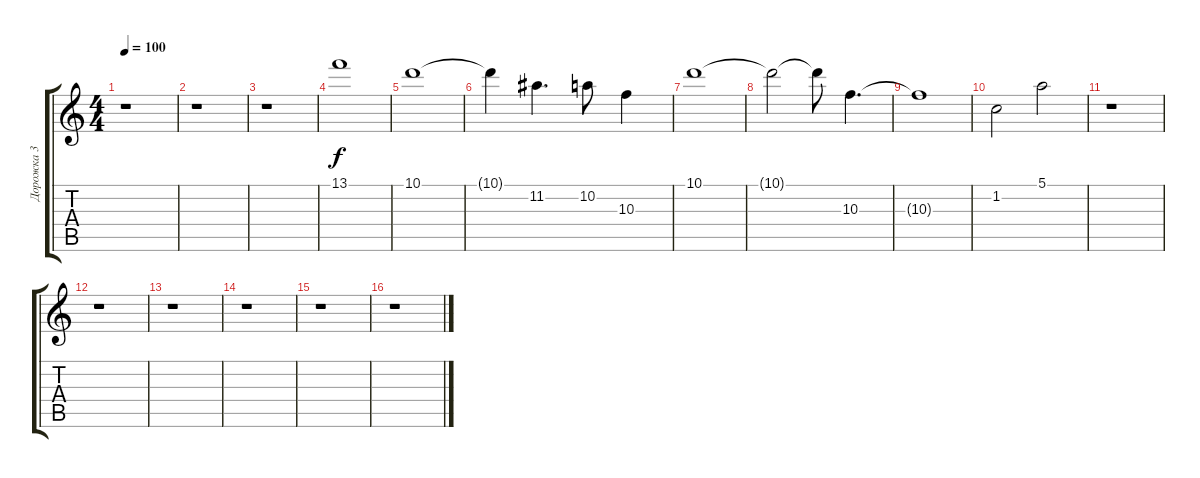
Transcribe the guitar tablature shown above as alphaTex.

\track ("Дорожка 3" "Дорожка 3") {instrument overdrivenguitar}
\staff {score tabs}
\tuning (E4 B3 G3 D3 A2 E2) {hide}
\ts (4 4)
\tempo 100
\clef g2
\ks c
r.1{dy f} |
r.1 |
r.1 |
13.1.1{volume 1} |
10.1.1{volume 1} |
10.1{t}.4 11.2.4{d volume 16} 10.2.8 10.3.4 |
10.1.1 |
10.1{t}.2 10.1{t}.8 10.3.4{d} |
10.3{t}.1 |
1.2.2 5.1.2 |
r.1 |
r.1 |
r.1 |
r.1 |
r.1 |
r.1
